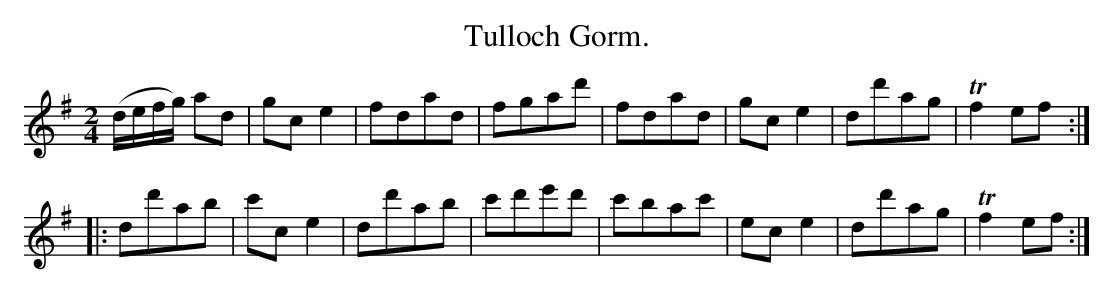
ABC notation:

X:1
T:Tulloch Gorm.
M:2/4
L:1/8
K:EMin
(d/e/f/g/) ad|gc  e2|fdad |fgad'   |fdad  |gc e2|dd'ag|Tf2 ef::
 dd'ab       |c'c e2|dd'ab|c'd'e'd'|c'bac'|ec e2|dd'ag|Tf2 ef:|
